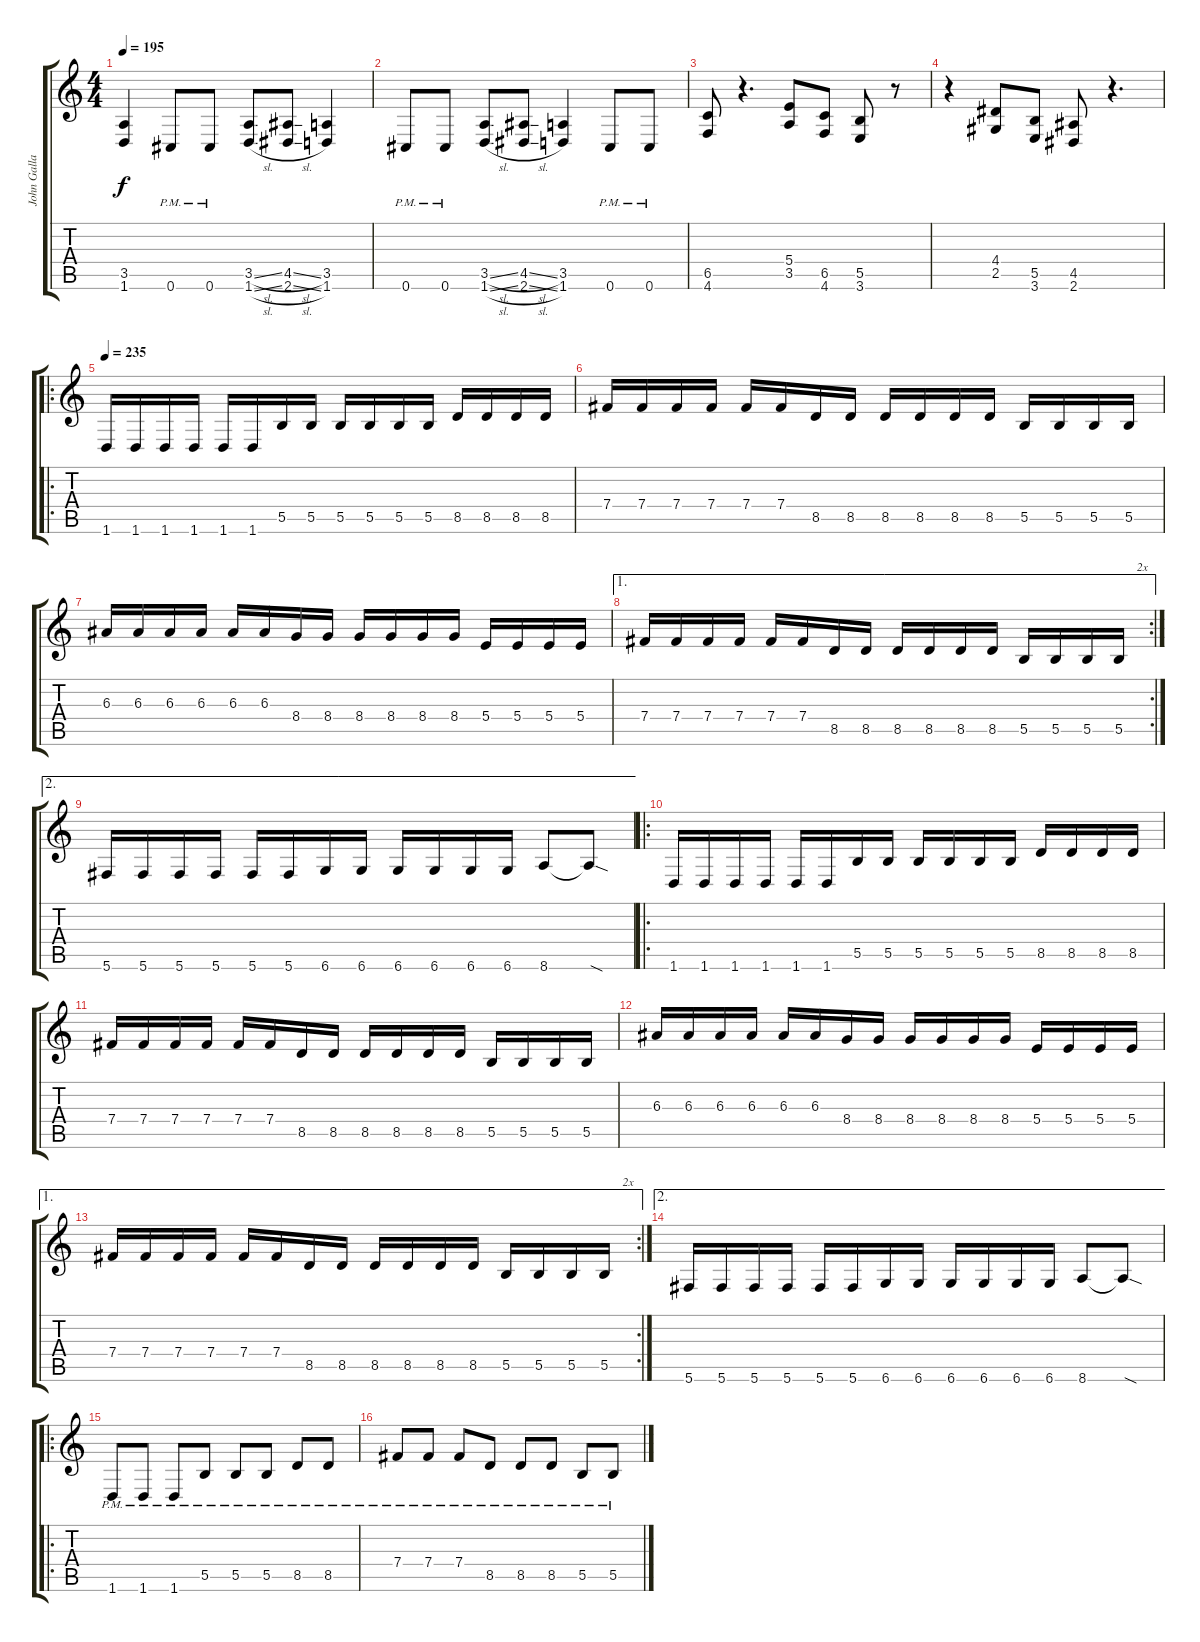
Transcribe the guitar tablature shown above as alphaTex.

\track ("John Gallagher" "John Galla") {instrument overdrivenguitar}
\staff {score tabs}
\tuning (Db4 Ab3 E3 B2 Gb2 Db2) {hide}
\ts (4 4)
\tempo 195
\clef g2
\ks c
(3.5 1.6).4{dy f} 0.6{pm}.8 0.6{pm}.8 (3.5{sl} 1.6{sl}).8 (4.5{sl} 2.6{sl}).8 (3.5 1.6).4 |
0.6{pm}.8 0.6{pm}.8 (3.5{sl} 1.6{sl}).8 (4.5{sl} 2.6{sl}).8 (3.5 1.6).4 0.6{pm}.8 0.6{pm}.8 |
(6.5 4.6).8 r.4{d} (5.4 3.5).8 (6.5 4.6).8 (5.5 3.6).8 r.8 |
r.4 (4.4 2.5).8 (5.5 3.6).8 (4.5 2.6).8 r.4{d} |
\ro
\tempo 235
1.6.16 1.6.16 1.6.16 1.6.16 1.6.16 1.6.16 5.5.16 5.5.16 5.5.16 5.5.16 5.5.16 5.5.16 8.5.16 8.5.16 8.5.16 8.5.16 |
7.4.16 7.4.16 7.4.16 7.4.16 7.4.16 7.4.16 8.5.16 8.5.16 8.5.16 8.5.16 8.5.16 8.5.16 5.5.16 5.5.16 5.5.16 5.5.16 |
6.3.16 6.3.16 6.3.16 6.3.16 6.3.16 6.3.16 8.4.16 8.4.16 8.4.16 8.4.16 8.4.16 8.4.16 5.4.16 5.4.16 5.4.16 5.4.16 |
\ae 1
\rc 2
7.4.16 7.4.16 7.4.16 7.4.16 7.4.16 7.4.16 8.5.16 8.5.16 8.5.16 8.5.16 8.5.16 8.5.16 5.5.16 5.5.16 5.5.16 5.5.16{txt "      2x"} |
\ae 2
5.6.16 5.6.16 5.6.16 5.6.16 5.6.16 5.6.16 6.6.16 6.6.16 6.6.16 6.6.16 6.6.16 6.6.16 8.6.8 8.6{sod t}.8 |
\ro
1.6.16 1.6.16 1.6.16 1.6.16 1.6.16 1.6.16 5.5.16 5.5.16 5.5.16 5.5.16 5.5.16 5.5.16 8.5.16 8.5.16 8.5.16 8.5.16 |
7.4.16 7.4.16 7.4.16 7.4.16 7.4.16 7.4.16 8.5.16 8.5.16 8.5.16 8.5.16 8.5.16 8.5.16 5.5.16 5.5.16 5.5.16 5.5.16 |
6.3.16 6.3.16 6.3.16 6.3.16 6.3.16 6.3.16 8.4.16 8.4.16 8.4.16 8.4.16 8.4.16 8.4.16 5.4.16 5.4.16 5.4.16 5.4.16 |
\ae 1
\rc 2
7.4.16 7.4.16 7.4.16 7.4.16 7.4.16 7.4.16 8.5.16 8.5.16 8.5.16 8.5.16 8.5.16 8.5.16 5.5.16 5.5.16 5.5.16 5.5.16{txt "      2x"} |
\ae 2
5.6.16 5.6.16 5.6.16 5.6.16 5.6.16 5.6.16 6.6.16 6.6.16 6.6.16 6.6.16 6.6.16 6.6.16 8.6.8 8.6{sod t}.8 |
\ro
1.6{pm}.8 1.6{pm}.8 1.6{pm}.8 5.5{pm}.8 5.5{pm}.8 5.5{pm}.8 8.5{pm}.8 8.5{pm}.8 |
7.4{pm}.8 7.4{pm}.8 7.4{pm}.8 8.5{pm}.8 8.5{pm}.8 8.5{pm}.8 5.5{pm}.8 5.5{pm}.8
